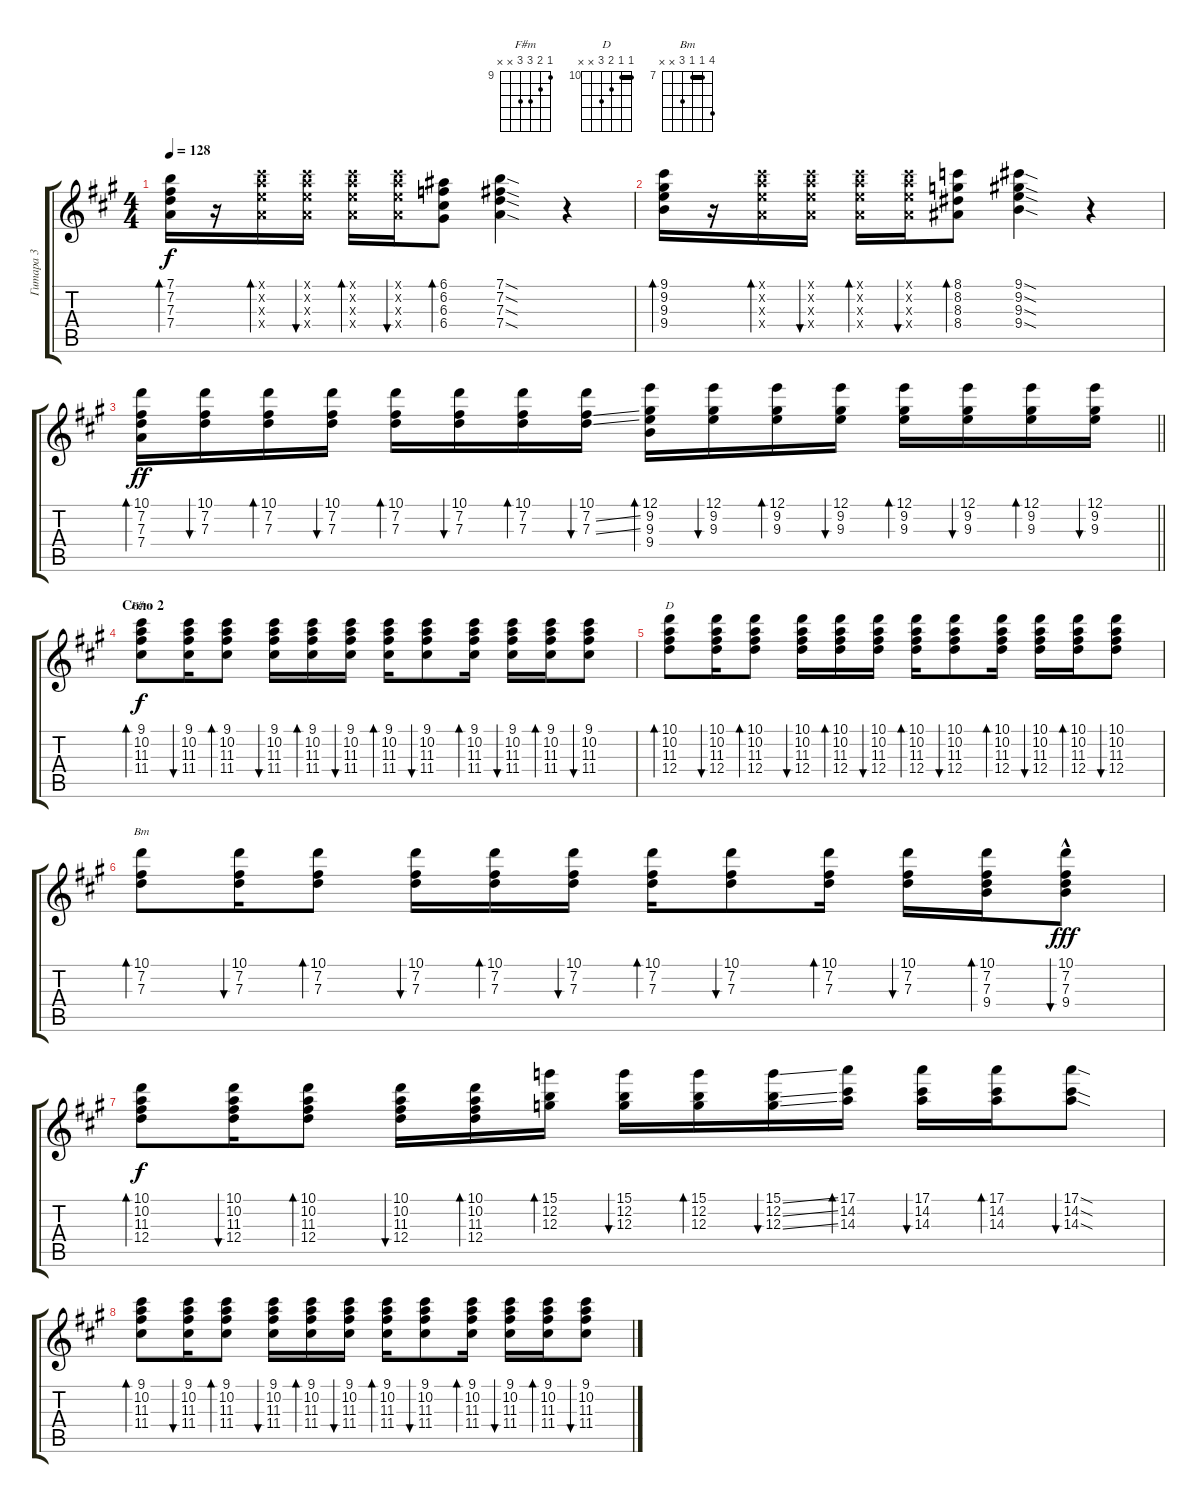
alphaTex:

\track ("Гитара 3" "Гитара 3") {instrument electricguitarclean}
\staff {score tabs}
\tuning (E4 B3 G3 D3 A2 E2) {hide}
\chord ("F#m" 9 10 11 11 x x) {firstfret 9}
\chord ("D" 10 10 11 12 x x) {firstfret 10 barre 10}
\chord ("Bm" 10 7 7 9 x x) {firstfret 7 barre 7}
\ts (4 4)
\tempo 128
\clef g2
\ks f#minor
(7.1 7.2 7.3 7.4).16{bd 30 dy f} r.16 (9.1{x} 10.2{x} 9.3{x} 7.4{x}).16{bd 30} (9.1{x} 10.2{x} 9.3{x} 7.4{x}).16{bu 30} (9.1{x} 10.2{x} 9.3{x} 7.4{x}).16{bd 30} (9.1{x} 10.2{x} 9.3{x} 7.4{x}).16{bu 30} (6.1 6.2 6.3 6.4).8{bd 30} (7.1{sod} 7.2{sod} 7.3{sod} 7.4{sod}).4 r.4 |
(9.1 9.2 9.3 9.4).16{bd 30} r.16 (9.1{x} 10.2{x} 9.3{x} 7.4{x}).16{bd 30} (9.1{x} 10.2{x} 9.3{x} 7.4{x}).16{bu 30} (9.1{x} 10.2{x} 9.3{x} 7.4{x}).16{bd 30} (9.1{x} 10.2{x} 9.3{x} 7.4{x}).16{bu 30} (8.1 8.2 8.3 8.4).8{bd 30} (9.1{sod} 9.2{sod} 9.3{sod} 9.4{sod}).4 r.4 |
\barLineRight lightlight
(10.1 7.2 7.3 7.4).16{bd 30 dy ff} (10.1 7.2 7.3).16{bu 30} (10.1 7.2 7.3).16{bd 30} (10.1 7.2 7.3).16{bu 30} (10.1 7.2 7.3).16{bd 30} (10.1 7.2 7.3).16{bu 30} (10.1 7.2 7.3).16{bd 30} (10.1 7.2{ss} 7.3{ss}).16{bu 30} (12.1 9.2 9.3 9.4).16{bd 30} (12.1 9.2 9.3).16{bu 30} (12.1 9.2 9.3).16{bd 30} (12.1 9.2 9.3).16{bu 30} (12.1 9.2 9.3).16{bd 30} (12.1 9.2 9.3).16{bu 30} (12.1 9.2 9.3).16{bd 30} (12.1 9.2 9.3).16{bu 30} |
\section ("" "Соло 2")
(9.1 10.2 11.3 11.4).8{bd 60 ch "F#m" dy f} (9.1 10.2 11.3 11.4).16{bu 60} (9.1 10.2 11.3 11.4).8{bd 60} (9.1 10.2 11.3 11.4).16{bu 60} (9.1 10.2 11.3 11.4).16{bd 60} (9.1 10.2 11.3 11.4).16{bu 60} (9.1 10.2 11.3 11.4).16{bd 60} (9.1 10.2 11.3 11.4).8{bu 60} (9.1 10.2 11.3 11.4).16{bd 60} (9.1 10.2 11.3 11.4).16{bu 60} (9.1 10.2 11.3 11.4).16{bd 60} (9.1 10.2 11.3 11.4).8{bu 60} |
(10.1 10.2 11.3 12.4).8{bd 60 ch "D"} (10.1 10.2 11.3 12.4).16{bu 60} (10.1 10.2 11.3 12.4).8{bd 60} (10.1 10.2 11.3 12.4).16{bu 60} (10.1 10.2 11.3 12.4).16{bd 60} (10.1 10.2 11.3 12.4).16{bu 60} (10.1 10.2 11.3 12.4).16{bd 60} (10.1 10.2 11.3 12.4).8{bu 60} (10.1 10.2 11.3 12.4).16{bd 60} (10.1 10.2 11.3 12.4).16{bu 60} (10.1 10.2 11.3 12.4).16{bd 60} (10.1 10.2 11.3 12.4).8{bu 60} |
(10.1 7.2 7.3).8{bd 60 ch "Bm"} (10.1 7.2 7.3).16{bu 60} (10.1 7.2 7.3).8{bd 60} (10.1 7.2 7.3).16{bu 60} (10.1 7.2 7.3).16{bd 60} (10.1 7.2 7.3).16{bu 60} (10.1 7.2 7.3).16{bd 60} (10.1 7.2 7.3).8{bu 60} (10.1 7.2 7.3).16{bd 60} (10.1 7.2 7.3).16{bu 60} (10.1 7.2 7.3 9.4).16{bd 60} (10.1{hac} 7.2{hac} 7.3{hac} 9.4).8{bu 60 dy fff} |
(10.1 10.2 11.3 12.4).8{bd 60 dy f} (10.1 10.2 11.3 12.4).16{bu 60} (10.1 10.2 11.3 12.4).8{bd 60} (10.1 10.2 11.3 12.4).16{bu 60} (10.1 10.2 11.3 12.4).16{bd 60} (15.1 12.2 12.3).16{bd 60} (15.1 12.2 12.3).16{bu 60} (15.1 12.2 12.3).16{bd 60} (15.1{ss} 12.2{ss} 12.3{ss}).16{bu 60} (17.1 14.2 14.3).16{bd 60} (17.1 14.2 14.3).16{bu 60} (17.1 14.2 14.3).16{bd 60} (17.1{sod} 14.2{sod} 14.3{sod}).8{bu 60} |
(9.1 10.2 11.3 11.4).8{bd 60} (9.1 10.2 11.3 11.4).16{bu 60} (9.1 10.2 11.3 11.4).8{bd 60} (9.1 10.2 11.3 11.4).16{bu 60} (9.1 10.2 11.3 11.4).16{bd 60} (9.1 10.2 11.3 11.4).16{bu 60} (9.1 10.2 11.3 11.4).16{bd 60} (9.1 10.2 11.3 11.4).8{bu 60} (9.1 10.2 11.3 11.4).16{bd 60} (9.1 10.2 11.3 11.4).16{bu 60} (9.1 10.2 11.3 11.4).16{bd 60} (9.1 10.2 11.3 11.4).8{bu 60}
